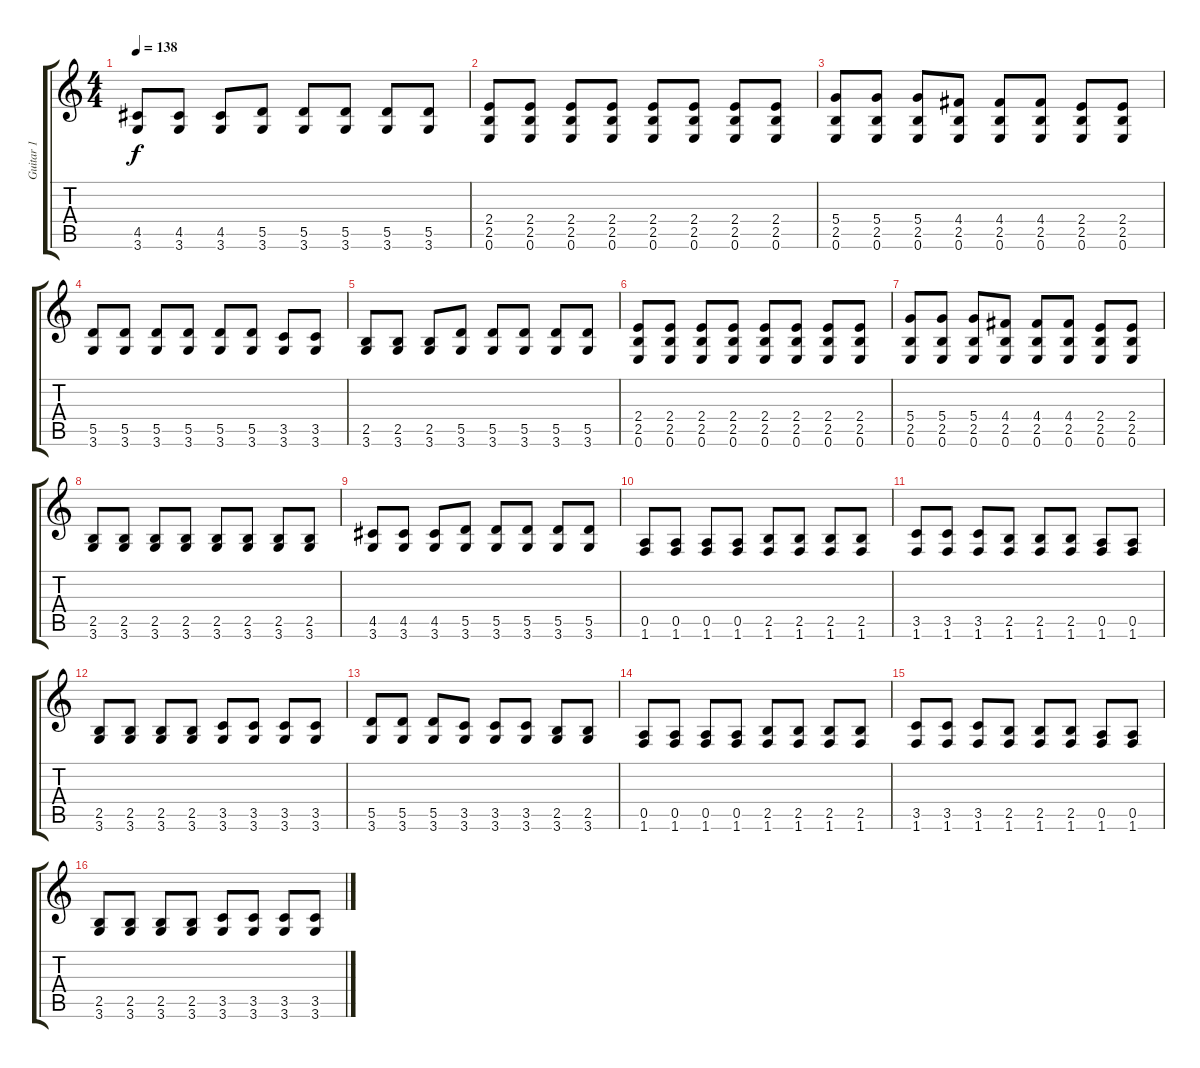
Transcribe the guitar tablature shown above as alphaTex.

\track ("Guitar 1" "Guitar 1") {instrument distortionguitar}
\staff {score tabs}
\tuning (E4 B3 G3 D3 A2 E2) {hide}
\ts (4 4)
\tempo 138
\clef g2
\ks c
(4.5 3.6).8{dy f} (4.5 3.6).8 (4.5 3.6).8 (5.5 3.6).8 (5.5 3.6).8 (5.5 3.6).8 (5.5 3.6).8 (5.5 3.6).8 |
(2.4 2.5 0.6).8 (2.4 2.5 0.6).8 (2.4 2.5 0.6).8 (2.4 2.5 0.6).8 (2.4 2.5 0.6).8 (2.4 2.5 0.6).8 (2.4 2.5 0.6).8 (2.4 2.5 0.6).8 |
(5.4 2.5 0.6).8 (5.4 2.5 0.6).8 (5.4 2.5 0.6).8 (4.4 2.5 0.6).8 (4.4 2.5 0.6).8 (4.4 2.5 0.6).8 (2.4 2.5 0.6).8 (2.4 2.5 0.6).8 |
(5.5 3.6).8 (5.5 3.6).8 (5.5 3.6).8 (5.5 3.6).8 (5.5 3.6).8 (5.5 3.6).8 (3.5 3.6).8 (3.5 3.6).8 |
(2.5 3.6).8 (2.5 3.6).8 (2.5 3.6).8 (5.5 3.6).8 (5.5 3.6).8 (5.5 3.6).8 (5.5 3.6).8 (5.5 3.6).8 |
(2.4 2.5 0.6).8 (2.4 2.5 0.6).8 (2.4 2.5 0.6).8 (2.4 2.5 0.6).8 (2.4 2.5 0.6).8 (2.4 2.5 0.6).8 (2.4 2.5 0.6).8 (2.4 2.5 0.6).8 |
(5.4 2.5 0.6).8 (5.4 2.5 0.6).8 (5.4 2.5 0.6).8 (4.4 2.5 0.6).8 (4.4 2.5 0.6).8 (4.4 2.5 0.6).8 (2.4 2.5 0.6).8 (2.4 2.5 0.6).8 |
(2.5 3.6).8 (2.5 3.6).8 (2.5 3.6).8 (2.5 3.6).8 (2.5 3.6).8 (2.5 3.6).8 (2.5 3.6).8 (2.5 3.6).8 |
(4.5 3.6).8 (4.5 3.6).8 (4.5 3.6).8 (5.5 3.6).8 (5.5 3.6).8 (5.5 3.6).8 (5.5 3.6).8 (5.5 3.6).8 |
(0.5 1.6).8 (0.5 1.6).8 (0.5 1.6).8 (0.5 1.6).8 (2.5 1.6).8 (2.5 1.6).8 (2.5 1.6).8 (2.5 1.6).8 |
(3.5 1.6).8 (3.5 1.6).8 (3.5 1.6).8 (2.5 1.6).8 (2.5 1.6).8 (2.5 1.6).8 (0.5 1.6).8 (0.5 1.6).8 |
(2.5 3.6).8 (2.5 3.6).8 (2.5 3.6).8 (2.5 3.6).8 (3.5 3.6).8 (3.5 3.6).8 (3.5 3.6).8 (3.5 3.6).8 |
(5.5 3.6).8 (5.5 3.6).8 (5.5 3.6).8 (3.5 3.6).8 (3.5 3.6).8 (3.5 3.6).8 (2.5 3.6).8 (2.5 3.6).8 |
(0.5 1.6).8 (0.5 1.6).8 (0.5 1.6).8 (0.5 1.6).8 (2.5 1.6).8 (2.5 1.6).8 (2.5 1.6).8 (2.5 1.6).8 |
(3.5 1.6).8 (3.5 1.6).8 (3.5 1.6).8 (2.5 1.6).8 (2.5 1.6).8 (2.5 1.6).8 (0.5 1.6).8 (0.5 1.6).8 |
(2.5 3.6).8 (2.5 3.6).8 (2.5 3.6).8 (2.5 3.6).8 (3.5 3.6).8 (3.5 3.6).8 (3.5 3.6).8 (3.5 3.6).8
